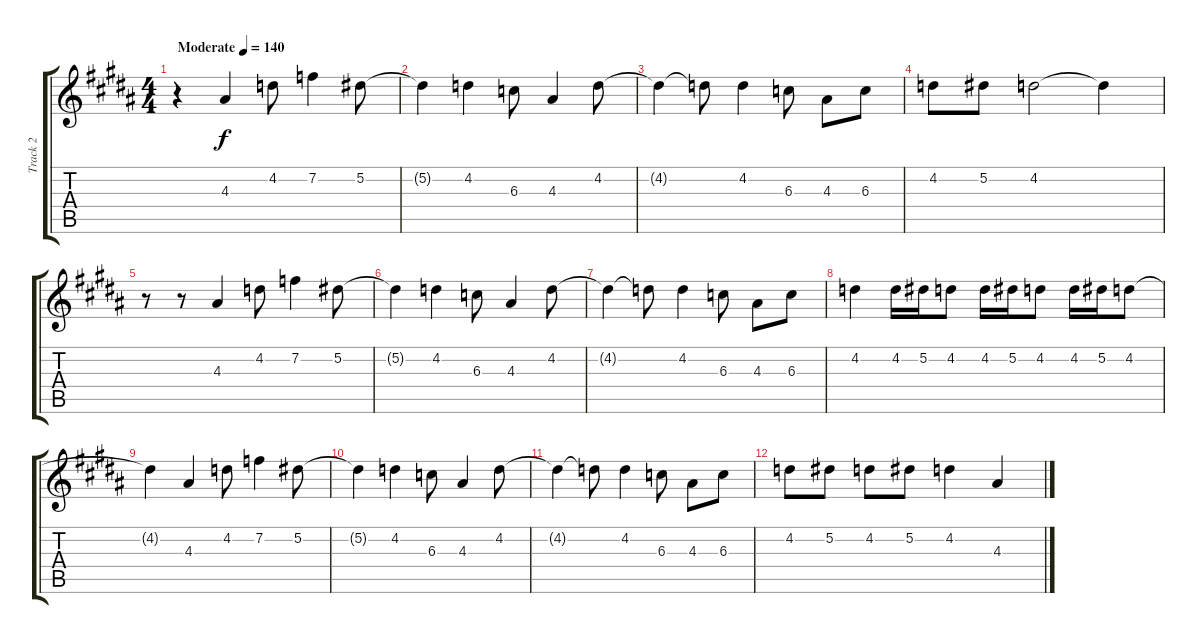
\track ("Track 2" "Track 2") {instrument overdrivenguitar}
\staff {score tabs}
\tuning (Eb4 Bb3 Gb3 Db3 Ab2 Eb2) {hide}
\ts (4 4)
\section ("" "")
\tempo (140 "Moderate")
\clef g2
\ks b
r.4{dy f instrument overdrivenguitar} 4.3.4 4.2.8 7.2.4 5.2.8 |
5.2{t}.4 4.2.4 6.3.8 4.3.4 4.2.8 |
4.2{t}.4 4.2{t}.8 4.2.4 6.3.8 4.3.8 6.3.8 |
4.2.8 5.2.8 4.2.2 4.2{t}.4 |
r.8 r.8 4.3.4 4.2.8 7.2.4 5.2.8 |
5.2{t}.4 4.2.4 6.3.8 4.3.4 4.2.8 |
4.2{t}.4 4.2{t}.8 4.2.4 6.3.8 4.3.8 6.3.8 |
4.2.4 4.2.16 5.2.16 4.2.8 4.2.16 5.2.16 4.2.8 4.2.16 5.2.16 4.2.8 |
4.2{t}.4 4.3.4 4.2.8 7.2.4 5.2.8 |
5.2{t}.4 4.2.4 6.3.8 4.3.4 4.2.8 |
4.2{t}.4 4.2{t}.8 4.2.4 6.3.8 4.3.8 6.3.8 |
4.2.8 5.2.8 4.2.8 5.2.8 4.2.4 4.3.4
